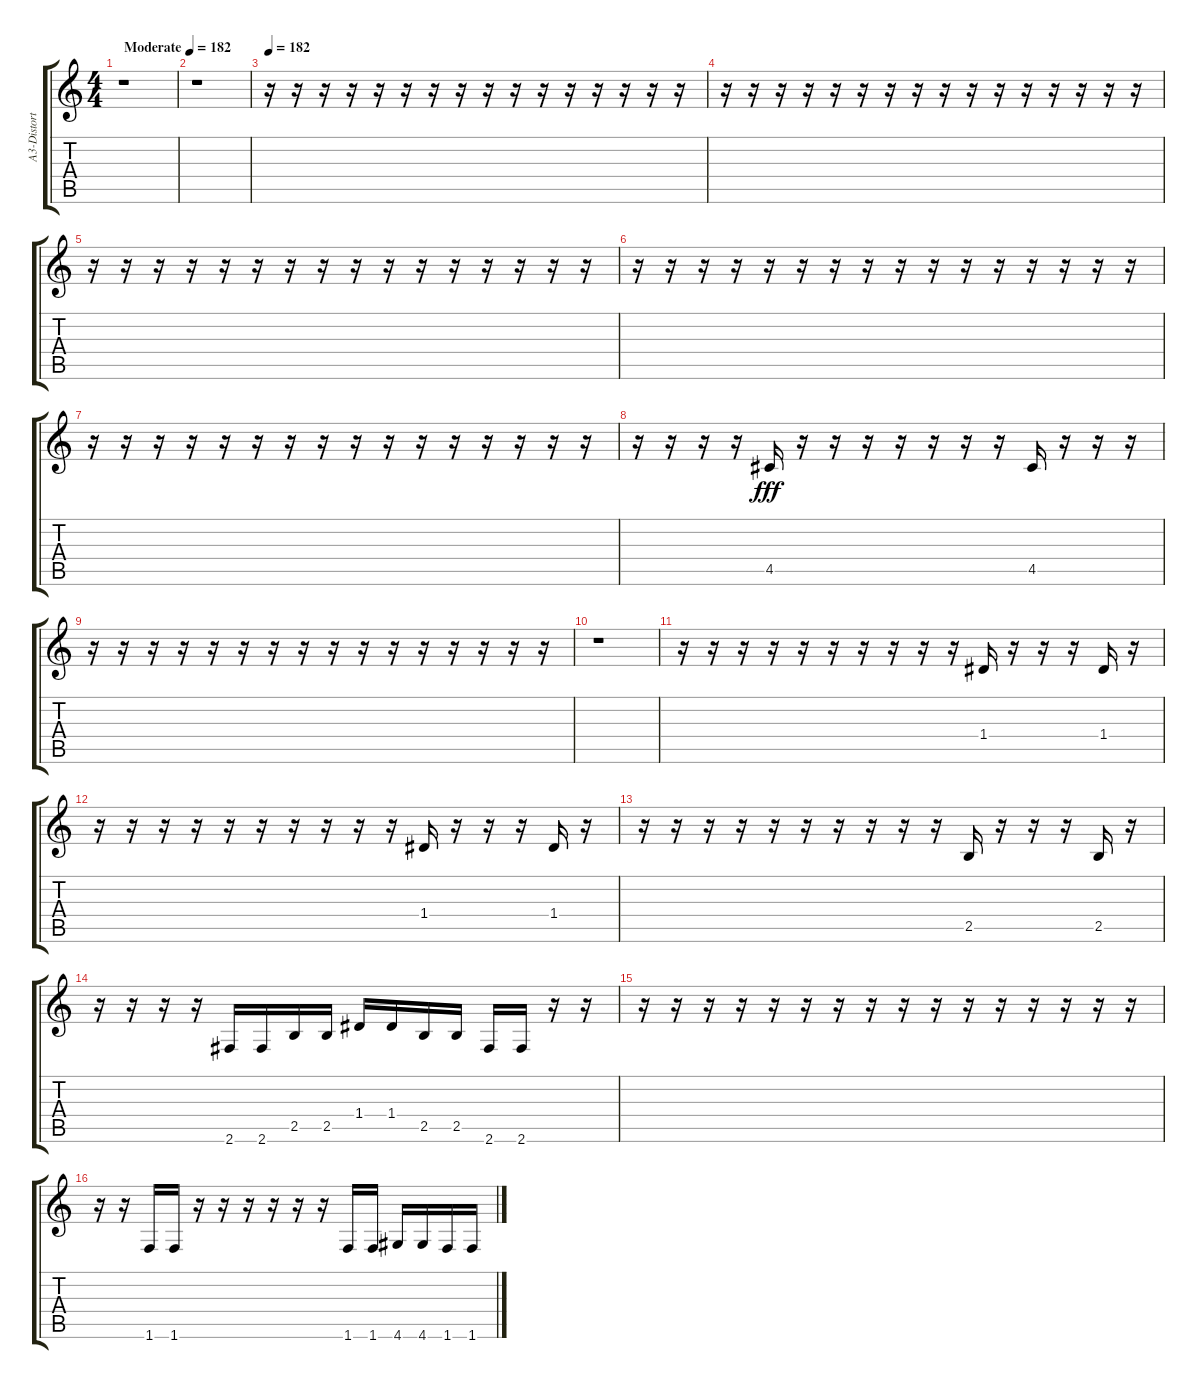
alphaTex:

\track ("A3-DistortionGt" "A3-Distort") {instrument distortionguitar}
\staff {score tabs}
\tuning (E4 B3 G3 D3 A2 E2) {hide}
\ts (4 4)
\tempo (182 "Moderate")
\clef g2
\ks c
r.1{dy fff instrument distortionguitar} |
r.1 |
\tempo 182
r.16 r.16 r.16 r.16 r.16 r.16 r.16 r.16 r.16 r.16 r.16 r.16 r.16 r.16 r.16 r.16 |
r.16 r.16 r.16 r.16 r.16 r.16 r.16 r.16 r.16 r.16 r.16 r.16 r.16 r.16 r.16 r.16 |
r.16 r.16 r.16 r.16 r.16 r.16 r.16 r.16 r.16 r.16 r.16 r.16 r.16 r.16 r.16 r.16 |
r.16 r.16 r.16 r.16 r.16 r.16 r.16 r.16 r.16 r.16 r.16 r.16 r.16 r.16 r.16 r.16 |
r.16 r.16 r.16 r.16 r.16 r.16 r.16 r.16 r.16 r.16 r.16 r.16 r.16 r.16 r.16 r.16 |
r.16 r.16 r.16 r.16 4.5.16 r.16 r.16 r.16 r.16 r.16 r.16 r.16 4.5.16 r.16 r.16 r.16 |
r.16 r.16 r.16 r.16 r.16 r.16 r.16 r.16 r.16 r.16 r.16 r.16 r.16 r.16 r.16 r.16 |
r.1 |
r.16 r.16 r.16 r.16 r.16 r.16 r.16 r.16 r.16 r.16 1.4.16 r.16 r.16 r.16 1.4.16 r.16 |
r.16 r.16 r.16 r.16 r.16 r.16 r.16 r.16 r.16 r.16 1.4.16 r.16 r.16 r.16 1.4.16 r.16 |
r.16 r.16 r.16 r.16 r.16 r.16 r.16 r.16 r.16 r.16 2.5.16 r.16 r.16 r.16 2.5.16 r.16 |
r.16 r.16 r.16 r.16 2.6.16 2.6.16 2.5.16 2.5.16 1.4.16 1.4.16 2.5.16 2.5.16 2.6.16 2.6.16 r.16 r.16 |
r.16 r.16 r.16 r.16 r.16 r.16 r.16 r.16 r.16 r.16 r.16 r.16 r.16 r.16 r.16 r.16 |
r.16 r.16 1.6.16 1.6.16 r.16 r.16 r.16 r.16 r.16 r.16 1.6.16 1.6.16 4.6.16 4.6.16 1.6.16 1.6.16
